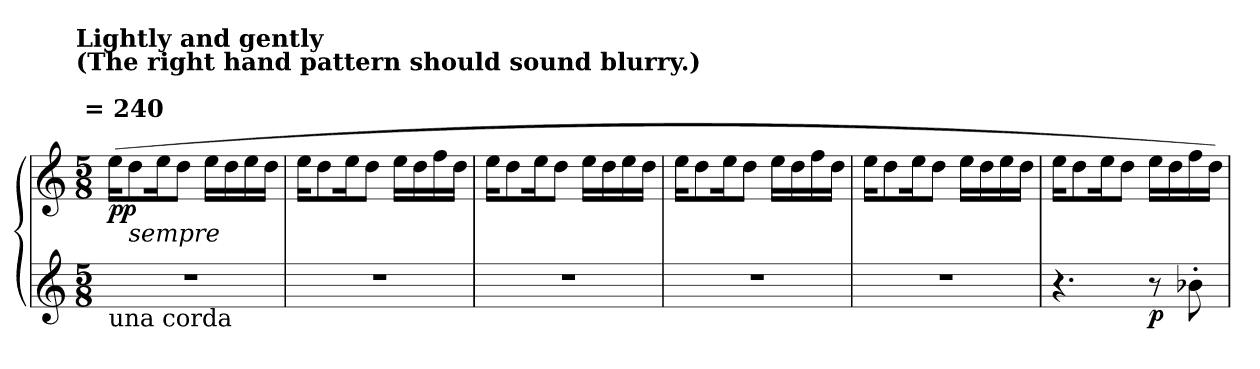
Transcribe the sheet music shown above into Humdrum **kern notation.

**kern	**kern	**dynam
*part1	*part1	*part1
*staff2	*staff1	*staff1/2
*clefG2	*clefG2	*
*k[]	*k[]	*
!!LO:TX:omd:t=Lightly and gently \n(The right hand pattern should sound blurry.)\n \n = 240
*M5/8	*M5/8	*
*MM120	*MM120	*
=1	=1	=1
!LO:TX:b:t=una corda	!	!
!	!	!LO:DY:b
8%5r	(>16ee\KL	pp
!	!LO:TX:b:i:t=sempre	!
.	8dd\	.
.	16ee\k	.
.	8dd\J	.
.	16ee\LL	.
.	16dd\	.
.	16ee\	.
.	16dd\JJ	.
=2	=2	=2
8%5r	16ee\KL	.
.	8dd\	.
.	16ee\k	.
.	8dd\J	.
.	16ee\LL	.
.	16dd\	.
.	16ff\	.
.	16dd\JJ	.
=3	=3	=3
8%5r	16ee\KL	.
.	8dd\	.
.	16ee\k	.
.	8dd\J	.
.	16ee\LL	.
.	16dd\	.
.	16ee\	.
.	16dd\JJ	.
=4	=4	=4
8%5r	16ee\KL	.
.	8dd\	.
.	16ee\k	.
.	8dd\J	.
.	16ee\LL	.
.	16dd\	.
.	16ff\	.
.	16dd\JJ	.
!!LO:LB:g=z
=5	=5	=5
8%5r	16ee\KL	.
.	8dd\	.
.	16ee\k	.
.	8dd\J	.
.	16ee\LL	.
.	16dd\	.
.	16ee\	.
.	16dd\JJ	.
=6	=6	=6
4.r	16ee\KL	.
.	8dd\	.
.	16ee\k	.
.	8dd\J	.
!	!	!LO:DY:b=2
8r	16ee\LL	p
.	16dd\	.
8b-X'\	16ff\	.
.	16dd\JJ)	.
=	=	=
*-	*-	*-
